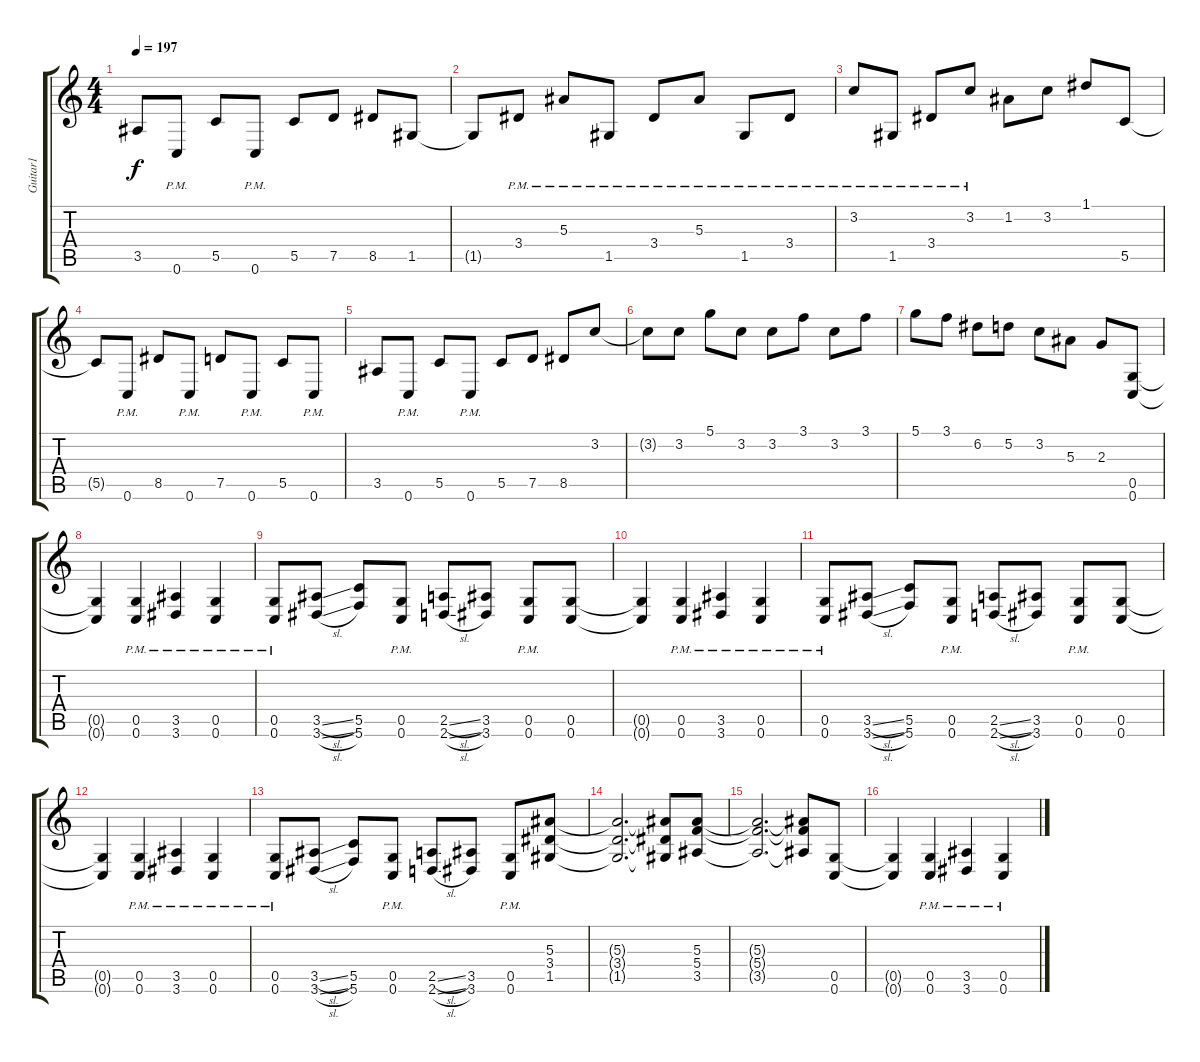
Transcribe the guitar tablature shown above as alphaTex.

\track ("Guitar1" "Guitar1") {instrument distortionguitar}
\staff {score tabs}
\tuning (D4 A3 F3 C3 G2 C2) {hide}
\ts (4 4)
\tempo 197
\clef g2
\ks c
3.5.8{dy f} 0.6{pm}.8 5.5.8 0.6{pm}.8 5.5.8 7.5.8 8.5.8 1.5.8 |
1.5{t}.8 3.4{pm}.8 5.3{pm}.8 1.5{pm}.8 3.4{pm}.8 5.3{pm}.8 1.5{pm}.8 3.4{pm}.8 |
3.2{pm}.8 1.5{pm}.8 3.4{pm}.8 3.2{pm}.8 1.2.8 3.2.8 1.1.8 5.5.8 |
5.5{t}.8 0.6{pm}.8 8.5.8 0.6{pm}.8 7.5.8 0.6{pm}.8 5.5.8 0.6{pm}.8 |
3.5.8 0.6{pm}.8 5.5.8 0.6{pm}.8 5.5.8 7.5.8 8.5.8 3.2.8 |
3.2{t}.8 3.2.8 5.1.8 3.2.8 3.2.8 3.1.8 3.2.8 3.1.8 |
5.1.8 3.1.8 6.2.8 5.2.8 3.2.8 5.3.8 2.3.8 (0.5 0.6).8 |
(0.5{t} 0.6{t}).4 (0.5{pm} 0.6{pm}).4 (3.5{pm} 3.6{pm}).4 (0.5{pm} 0.6{pm}).4 |
(0.5{pm} 0.6{pm}).8 (3.5{sl} 3.6{sl}).8 (5.5 5.6).8 (0.5{pm} 0.6{pm}).8 (2.5{sl} 2.6{sl}).8 (3.5 3.6).8 (0.5{pm} 0.6{pm}).8 (0.5 0.6).8 |
(0.5{t} 0.6{t}).4 (0.5{pm} 0.6{pm}).4 (3.5{pm} 3.6{pm}).4 (0.5{pm} 0.6{pm}).4 |
(0.5{pm} 0.6{pm}).8 (3.5{sl} 3.6{sl}).8 (5.5 5.6).8 (0.5{pm} 0.6{pm}).8 (2.5{sl} 2.6{sl}).8 (3.5 3.6).8 (0.5{pm} 0.6{pm}).8 (0.5 0.6).8 |
(0.5{t} 0.6{t}).4 (0.5{pm} 0.6{pm}).4 (3.5{pm} 3.6{pm}).4 (0.5{pm} 0.6{pm}).4 |
(0.5{pm} 0.6{pm}).8 (3.5{sl} 3.6{sl}).8 (5.5 5.6).8 (0.5{pm} 0.6{pm}).8 (2.5{sl} 2.6{sl}).8 (3.5 3.6).8 (0.5{pm} 0.6{pm}).8 (5.3 3.4 1.5).8 |
(5.3{t} 3.4{t} 1.5{t}).2{d} (5.3{t} 3.4{t} 1.5{t}).8 (5.3 5.4 3.5).8 |
(5.3{t} 5.4{t} 3.5{t}).2{d} (5.3{t} 5.4{t} 3.5{t}).8 (0.5 0.6).8 |
(0.5{t} 0.6{t}).4 (0.5{pm} 0.6{pm}).4 (3.5{pm} 3.6{pm}).4 (0.5{pm} 0.6{pm}).4
